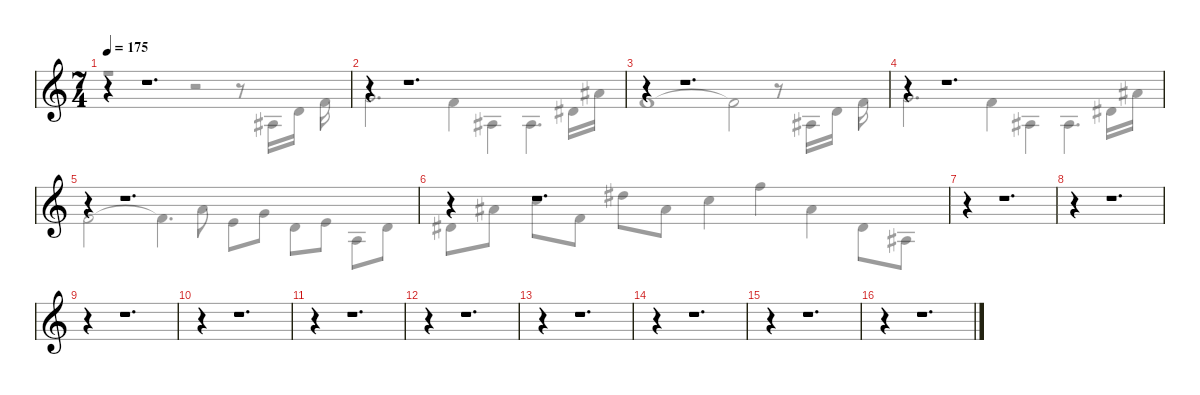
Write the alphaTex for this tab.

\defaultSystemsLayout 4
\hideDynamics
\bracketExtendMode nobrackets
\singleTrackTrackNamePolicy hidden
\multiTrackTrackNamePolicy hidden
\firstSystemTrackNameMode fullname
\firstSystemTrackNameOrientation horizontal
\otherSystemsTrackNameOrientation horizontal
\track ("Jitendro" "clar.") {instrument clarinet}
\staff {score}
\tuning (E4 B3 G3 D3 A2 E2)
\voice
\ts (7 4)
\tempo 175
\clef g2
\ks c
r.4{dy f beam Up} r.1{d beam Up} |
r.4{beam Up} r.1{d beam Up} |
r.4{beam Up} r.1{d beam Up} |
r.4{beam Up} r.1{d beam Up} |
r.4{beam Up} r.1{d beam Up} |
r.4{beam Up} r.1{d beam Up} |
r.4{beam Down} r.1{d beam Down} |
r.4{beam Down} r.1{d beam Down} |
r.4{beam Down} r.1{d beam Down} |
r.4{beam Down} r.1{d beam Down} |
r.4{beam Down} r.1{d beam Down} |
r.4{beam Down} r.1{d beam Down} |
r.4{beam Down} r.1{d beam Down} |
r.4{beam Down} r.1{d beam Down} |
r.4{beam Down} r.1{d beam Down} |
r.4{beam Down} r.1{d beam Down}
\voice
\clef g2
\ottava regular
\simile none
\ks c
r.1{dy f beam Down} r.2{beam Down} r.8{beam Down} 3.3{acc #}.16{beam Down} 3.2.16{beam Down} 1.1.16{beam Down} |
3.1.2{d beam Down} 1.1.4{beam Down} 3.3{acc #}.4{beam Down} 3.3{acc #}.4{d beam Down} 8.3{acc #}.16{beam Down} 11.2{acc #}.16{beam Down} |
10.3.1{beam Down} 10.3{t}.2{beam Down} r.8{beam Down} 3.3{acc #}.16{beam Down} 3.2.16{beam Down} 1.1.16{beam Down} |
3.1.2{d beam Down} 1.1.4{beam Down} 3.3{acc #}.4{beam Down} 3.3{acc #}.4{d beam Down} 8.3{acc #}.16{beam Down} 11.2{acc #}.16{beam Down} |
10.3.2{beam Down} 10.3{t}.4{d beam Down} 5.1.8{beam Down} 5.2.8{beam Down} 3.1.8{beam Down} 3.2.8{beam Down} 5.2.8{beam Down} 2.3.8{beam Down} 3.2.8{beam Down} |
4.2{acc #}.8{beam Down} 6.1{acc #}.8{beam Down} 8.1.8{beam Down} 6.2.8{beam Down} 11.1{acc #}.8{beam Down} 11.2{acc #}.8{beam Down} 8.1.4{beam Down} 13.1.4{beam Down} 11.2{acc #}.4{beam Down} 8.3{acc #}.8{beam Down} 8.4{acc #}.8{beam Down} |
|
|
|
|
|
|
|
|
|
